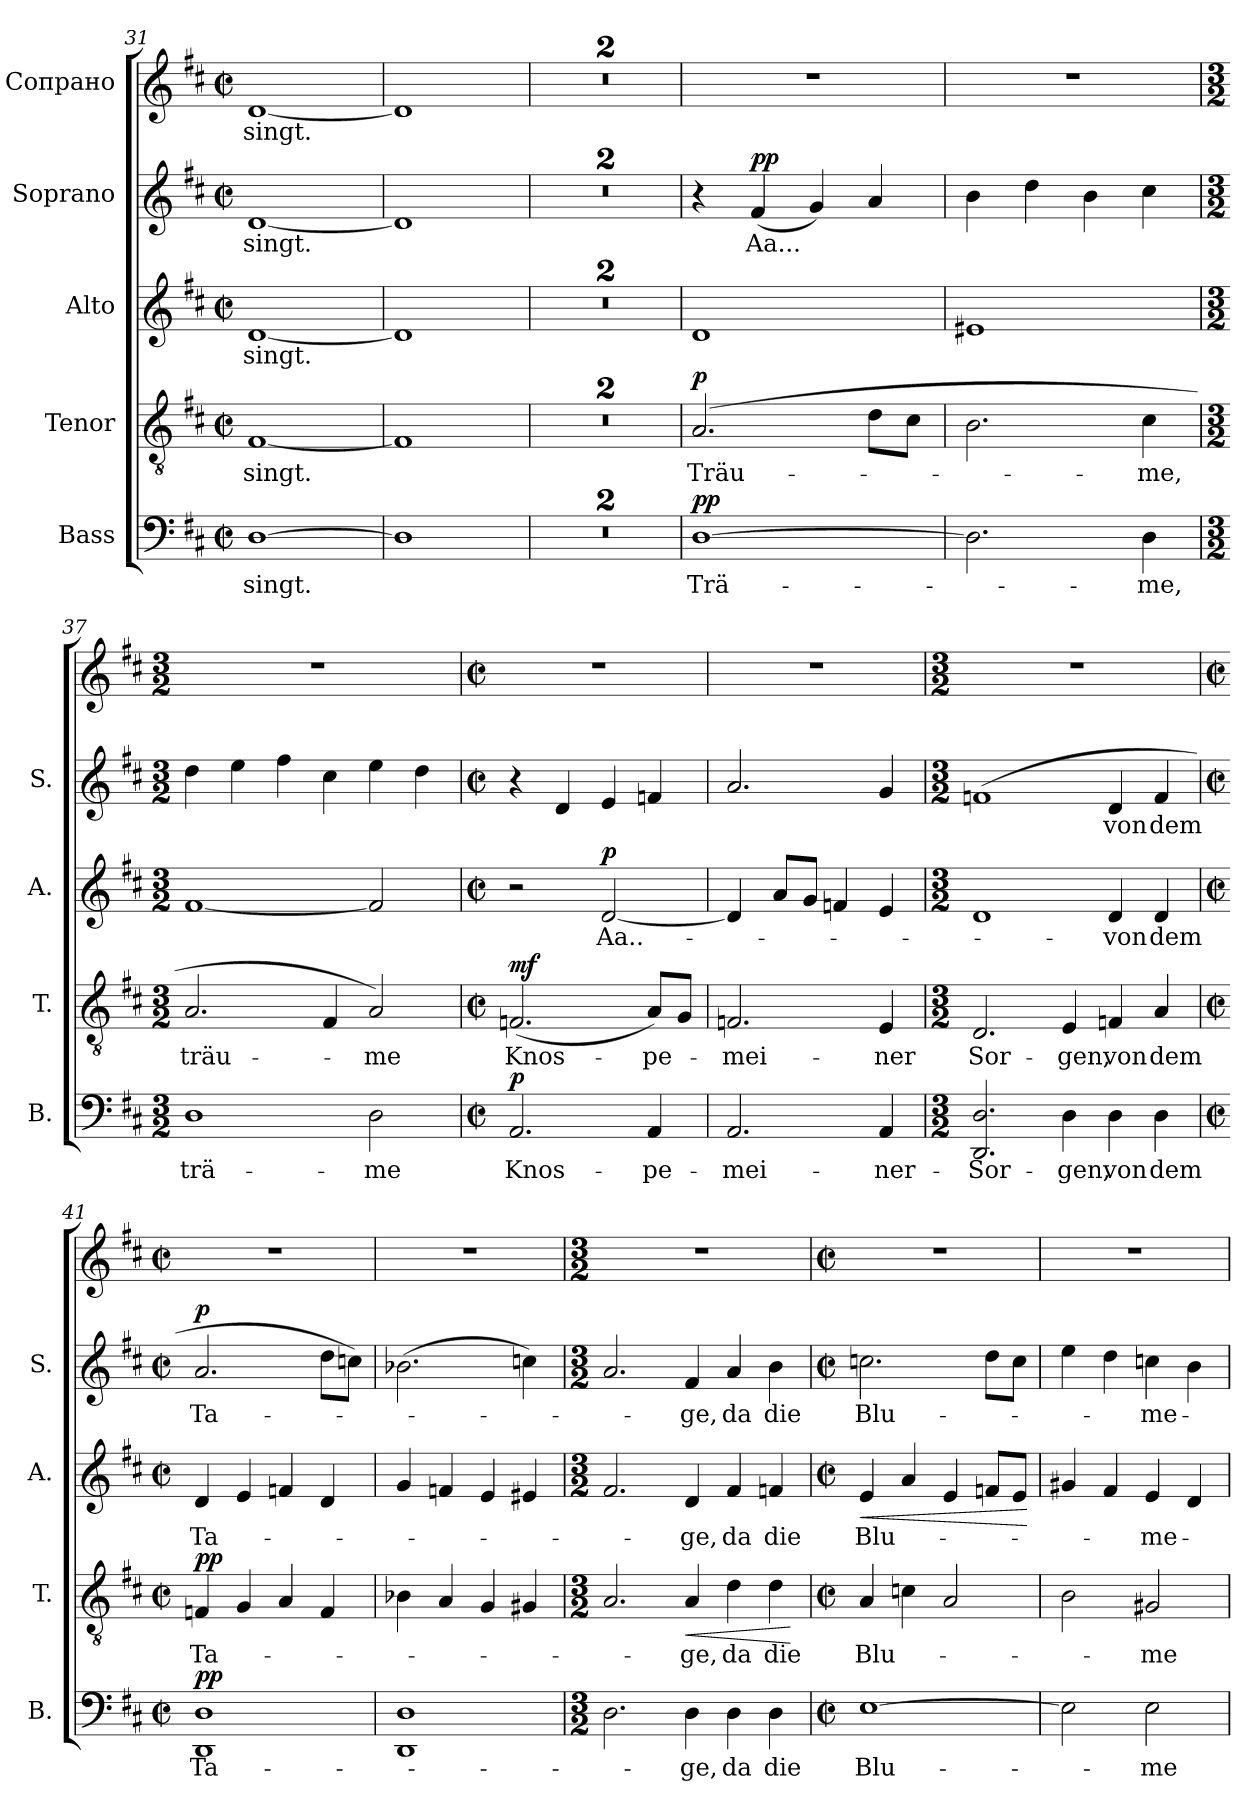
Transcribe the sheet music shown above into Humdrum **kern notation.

**kern	**text	**dynam	**kern	**text	**dynam	**kern	**text	**dynam	**kern	**text	**dynam	**kern	**text
*part5	*part5	*part5	*part4	*part4	*part4	*part3	*part3	*part3	*part2	*part2	*part2	*part1	*part1
*staff5	*staff5	*staff5	*staff4	*staff4	*staff4	*staff3	*staff3	*staff3	*staff2	*staff2	*staff2	*staff1	*staff1
*I"Bass	*	*	*I"Tenor	*	*	*I"Alto	*	*	*I"Soprano	*	*	*I"Сопрано	*
*I'B.	*	*	*I'T.	*	*	*I'A.	*	*	*I'S.	*	*	*	*
*clefF4	*	*	*clefGv2	*	*	*clefG2	*	*	*clefG2	*	*	*clefG2	*
*k[f#c#]	*	*	*k[f#c#]	*	*	*k[f#c#]	*	*	*k[f#c#]	*	*	*k[f#c#]	*
*M2/2	*	*	*M2/2	*	*	*M2/2	*	*	*M2/2	*	*	*M2/2	*
*met(c|)	*	*	*met(c|)	*	*	*met(c|)	*	*	*met(c|)	*	*	*met(c|)	*
=31	=31	=31	=31	=31	=31	=31	=31	=31	=31	=31	=31	=31	=31
[1D	singt.	.	[1F#	-singt.	.	[1d	-singt.	.	[1d	-singt.	.	[1d	-singt.
=32	=32	=32	=32	=32	=32	=32	=32	=32	=32	=32	=32	=32	=32
1D]	.	.	1F#]	.	.	1d]	.	.	1d]	.	.	1d]	.
=33	=33	=33	=33	=33	=33	=33	=33	=33	=33	=33	=33	=33	=33
1r	.	.	1r	.	.	1r	.	.	1r	.	.	1r	.
=34	=34	=34	=34	=34	=34	=34	=34	=34	=34	=34	=34	=34	=34
1r	.	.	1r	.	.	1r	.	.	1r	.	.	1r	.
=35	=35	=35	=35	=35	=35	=35	=35	=35	=35	=35	=35	=35	=35
!	!	!LO:DY:a	!	!	!LO:DY:a	!	!	!	!	!	!	!	!
[1D	Trä-	pp	(2.A/	Träu-	p	1d	.	.	4r	.	.	1r	.
!	!	!	!	!	!	!	!	!	!	!	!LO:DY:a	!	!
.	.	.	.	.	.	.	.	.	(4f#/	Aa...	pp	.	.
.	.	.	.	.	.	.	.	.	4g/)	.	.	.	.
.	.	.	8d\L	.	.	.	.	.	4a/	.	.	.	.
.	.	.	8c#\J	.	.	.	.	.	.	.	.	.	.
=36	=36	=36	=36	=36	=36	=36	=36	=36	=36	=36	=36	=36	=36
2.D\]	.	.	2.B\	.	.	1e#X	.	.	4b\	.	.	1r	.
.	.	.	.	.	.	.	.	.	4dd\	.	.	.	.
.	.	.	.	.	.	.	.	.	4b\	.	.	.	.
4D\	-me,	.	4c#\	me,	.	.	.	.	4cc#\	.	.	.	.
=37	=37	=37	=37	=37	=37	=37	=37	=37	=37	=37	=37	=37	=37
*M3/2	*	*	*M3/2	*	*	*M3/2	*	*	*M3/2	*	*	*M3/2	*
1D	trä-	.	2.A/	träu-	.	[1f#	.	.	4dd\	.	.	1.r	.
.	.	.	.	.	.	.	.	.	4ee\	.	.	.	.
.	.	.	.	.	.	.	.	.	4ff#\	.	.	.	.
.	.	.	4F#/	.	.	.	.	.	4cc#\	.	.	.	.
2D\	-me	.	2A/)	-me	.	2f#/]	.	.	4ee\	.	.	.	.
.	.	.	.	.	.	.	.	.	4dd\	.	.	.	.
!!LO:LB:g=z
=38	=38	=38	=38	=38	=38	=38	=38	=38	=38	=38	=38	=38	=38
*M2/2	*	*	*M2/2	*	*	*M2/2	*	*	*M2/2	*	*	*M2/2	*
*met(c|)	*	*	*met(c|)	*	*	*met(c|)	*	*	*met(c|)	*	*	*met(c|)	*
!	!	!LO:DY:a	!	!	!LO:DY:a	!	!	!	!	!	!	!	!
2.AA/	Knos-	p	(2.Fn/	Knos-	mf	2r	.	.	4r	.	.	1r	.
.	.	.	.	.	.	.	.	.	4d/	.	.	.	.
!	!	!	!	!	!	!	!	!LO:DY:a	!	!	!	!	!
.	.	.	.	.	.	[2d/	-Aa..-	p	4e/	.	.	.	.
4AA/	-pe-	.	8A/L)	-pe-	.	.	.	.	4fn/	.	.	.	.
.	.	.	8G/J	.	.	.	.	.	.	.	.	.	.
=39	=39	=39	=39	=39	=39	=39	=39	=39	=39	=39	=39	=39	=39
2.AA/	-mei-	.	2.Fn/	-mei-	.	4d/]	.	.	2.a/	.	.	1r	.
.	.	.	.	.	.	8a/L	.	.	.	.	.	.	.
.	.	.	.	.	.	8g/J	.	.	.	.	.	.	.
.	.	.	.	.	.	4fn/	.	.	.	.	.	.	.
4AA/	-ner-	.	4E/	-ner	.	4e/	.	.	4g/	.	.	.	.
=40	=40	=40	=40	=40	=40	=40	=40	=40	=40	=40	=40	=40	=40
*M3/2	*	*	*M3/2	*	*	*M3/2	*	*	*M3/2	*	*	*M3/2	*
2.DD/ 2.D/	-Sor-	.	2.D/	Sor-	.	1d	.	.	(1fn	.	.	1.r	.
4D\	-gen,	.	4E/	-gen,	.	.	.	.	.	.	.	.	.
4D\	von	.	4Fn/	von	.	4d/	von	.	4d/	von	.	.	.
4D\	dem	.	4A/	dem	.	4d/	dem	.	4f/	dem	.	.	.
=41	=41	=41	=41	=41	=41	=41	=41	=41	=41	=41	=41	=41	=41
*M2/2	*	*	*M2/2	*	*	*M2/2	*	*	*M2/2	*	*	*M2/2	*
*met(c|)	*	*	*met(c|)	*	*	*met(c|)	*	*	*met(c|)	*	*	*met(c|)	*
!	!	!LO:DY:a	!	!	!LO:DY:a	!	!	!	!	!	!LO:DY:a	!	!
1DD 1D	Ta-	pp	4Fn/	Ta-	pp	4d/	Ta-	.	2.a/	Ta-	p	1r	.
.	.	.	4G/	.	.	4e/	.	.	.	.	.	.	.
.	.	.	4A/	.	.	4fn/	.	.	.	.	.	.	.
.	.	.	4F/	.	.	4d/	.	.	8dd\L	.	.	.	.
.	.	.	.	.	.	.	.	.	8ccn\J)	.	.	.	.
!!LO:PB:g=z
=42	=42	=42	=42	=42	=42	=42	=42	=42	=42	=42	=42	=42	=42
1DD 1D	.	.	4B-X\	.	.	4g/	.	.	(2.b-X\	.	.	1r	.
.	.	.	4A/	.	.	4fn/	.	.	.	.	.	.	.
.	.	.	4G/	.	.	4e/	.	.	.	.	.	.	.
.	.	.	4G#X/	.	.	4e#X/	.	.	4ccn\)	.	.	.	.
=43	=43	=43	=43	=43	=43	=43	=43	=43	=43	=43	=43	=43	=43
*M3/2	*	*	*M3/2	*	*	*M3/2	*	*	*M3/2	*	*	*M3/2	*
2.D\	.	.	2.A/	.	.	2.f#/	.	.	2.a/	.	.	1.r	.
!	!	!	!	!	!LO:HP:b	!	!	!	!	!	!	!	!
4D\	-ge,	.	4A/	-ge,	<	4d/	-ge,	.	4f#/	-ge,	.	.	.
4D\	da	.	4d\	da	.	4f#/	da	.	4a/	da	.	.	.
4D\	die	.	4d\	die	.	4fn/	die	.	4b\	die	.	.	.
.	.	.	.	.	[	.	.	.	.	.	.	.	.
=44	=44	=44	=44	=44	=44	=44	=44	=44	=44	=44	=44	=44	=44
*M2/2	*	*	*M2/2	*	*	*M2/2	*	*	*M2/2	*	*	*M2/2	*
*met(c|)	*	*	*met(c|)	*	*	*met(c|)	*	*	*met(c|)	*	*	*met(c|)	*
!	!	!	!	!	!	!	!	!LO:HP:b	!	!	!	!	!
[1E	Blu-	.	4A/	Blu-	.	4e/	Blu-	<	2.ccn\	Blu-	.	1r	.
.	.	.	4cn\	.	.	4a/	.	.	.	.	.	.	.
.	.	.	2A/	.	.	4e/	.	.	.	.	.	.	.
.	.	.	.	.	.	8fn/L	.	.	8dd\L	.	.	.	.
.	.	.	.	.	.	8e/J	.	.	8cc\J	.	.	.	.
.	.	.	.	.	.	.	.	[	.	.	.	.	.
=45	=45	=45	=45	=45	=45	=45	=45	=45	=45	=45	=45	=45	=45
2E\]	.	.	2B\	.	.	4g#X/	.	.	4ee\	.	.	1r	.
.	.	.	.	.	.	4f#/	.	.	4dd\	.	.	.	.
2E\	-me-	.	2G#X/	me-	.	4e/	-me-	.	4ccn\	-me-	.	.	.
.	.	.	.	.	.	4d/	.	.	4b\	.	.	.	.
=	=	=	=	=	=	=	=	=	=	=	=	=	=
*-	*-	*-	*-	*-	*-	*-	*-	*-	*-	*-	*-	*-	*-
